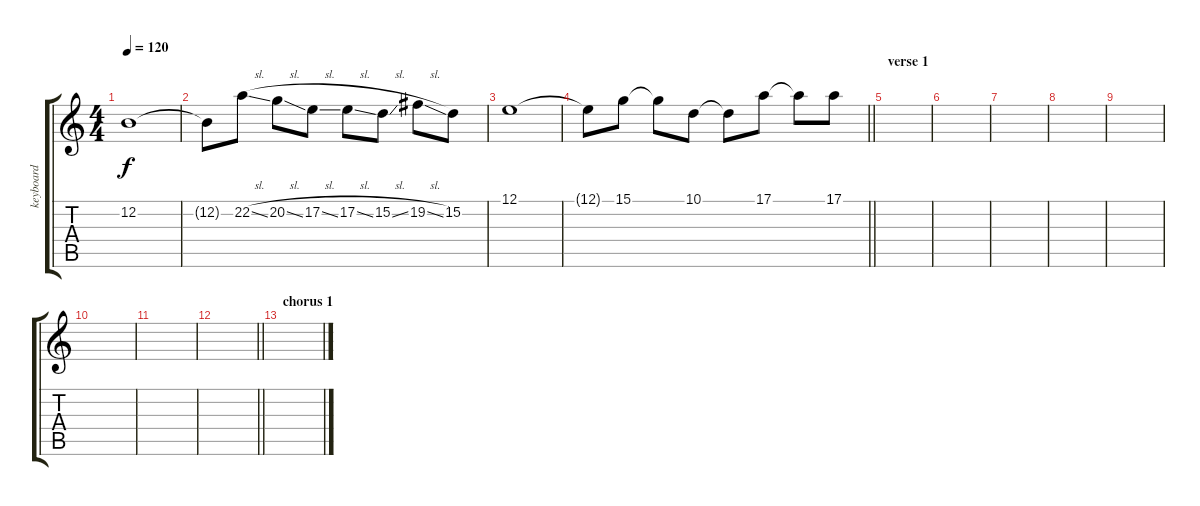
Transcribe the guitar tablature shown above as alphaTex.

\track ("keyboard" "keyboard") {instrument lead2sawtooth}
\staff {score tabs}
\tuning (E4 B3 G3 D3 A2 E2) {hide}
\ts (4 4)
\tempo 120
\clef g2
\ks c
12.2.1{dy f} |
12.2{t}.8 22.2{sl}.8 20.2{sl}.8 17.2{sl}.8 17.2{sl}.8 15.2{sl}.8 19.2{sl}.8 15.2.8 |
12.1.1 |
\barLineRight lightlight
12.1{t}.8 15.1.8 15.1{t}.8 10.1.8 10.1{t}.8 17.1.8 17.1{t}.8 17.1.8 |
\section ("" "verse 1")
|
|
|
|
|
|
|
\barLineRight lightlight
|
\section ("" "chorus 1")
